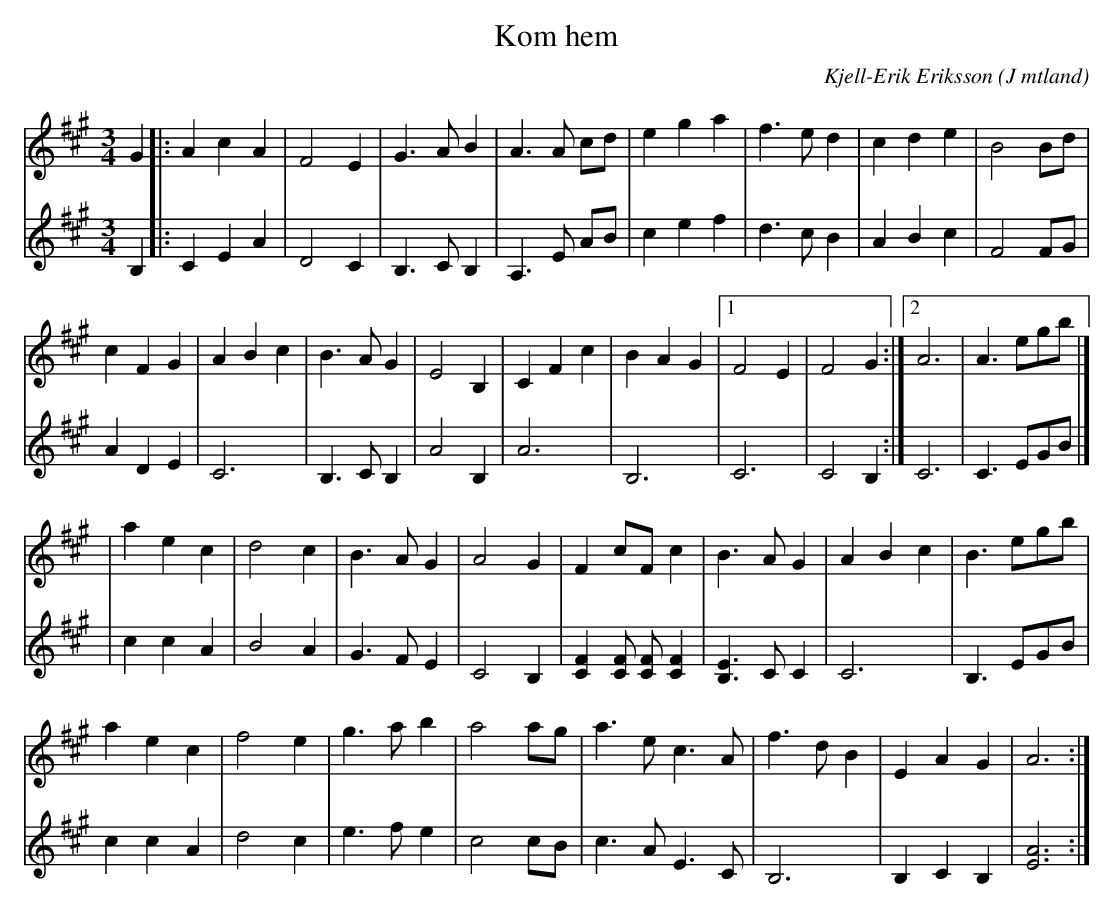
X:1
T:Kom hem
O:J mtland
C:Kjell-Erik Eriksson
M:3/4
L:1/4
K:A
[V:1] G|:AcA|F2 E|G>A  B|A>A c/2d/2|eg a|f>e d|cde|B2 B/2d/2|
[V:2]B,|:CEA|D2 C|B,>CB,|A,>E A/2B/2|cef|d>c B|ABc|F2 F/2G/2|
[V:1]cFG|ABc|B >A G|E2 B,|CFc|BAG|[1 F2E|F2 G :|[2 A3|A>eg/2b/2|]
[V:2]ADE|C3 |B,>CB,|A2 B,|A3 |B,3|   C3 |C2 B,:|   C3|C>EG/2B/2|]
[V:1]|aec|d2 c|B>AG|A2 G |F c/2F/2 c                     |B>           A   G |ABc|B >eg/2b/2|
[V:2]|ccA|B2 A|G>FE|C2 B,|[C F] [C/2 F/2] [C/2 F/2] [C F]|[B,3/2 E3/2] C/2 C |C3 |B,>EG/2B/2|
[V:1]aec|f2e|g>ab|a2 a/2g/2|a>e c>A|f >dB|E AG |A3:|
[V:2]ccA|d2c|e>fe|c2 c/2B/2|c>A E>C|B,3  |B,CB,|[A3 E3]:|
